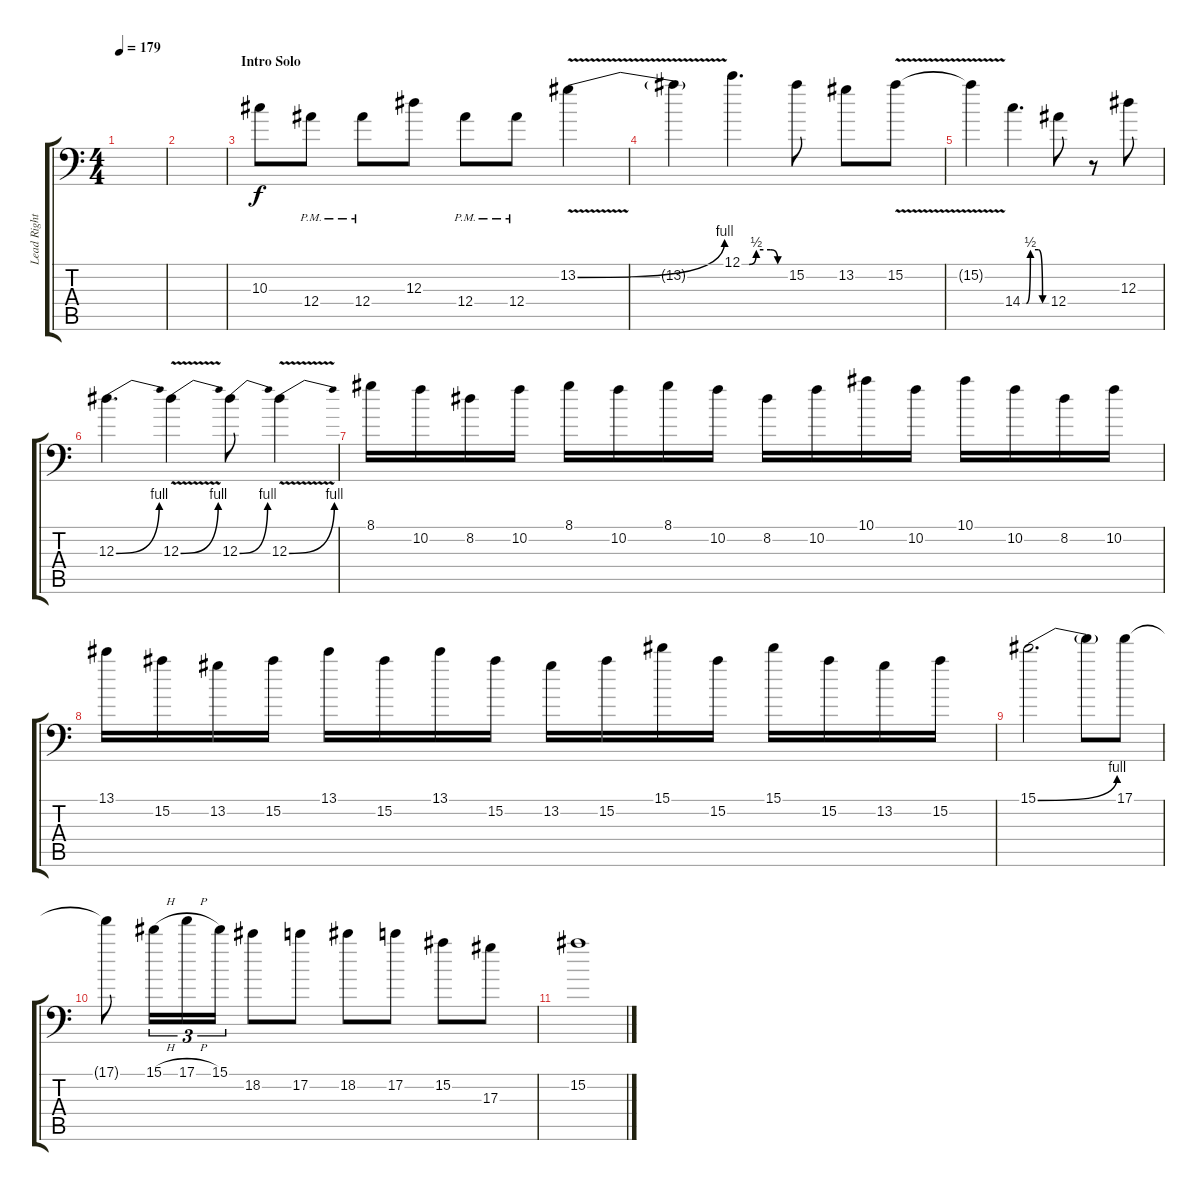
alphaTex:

\track ("Lead Right 1" "Lead Right") {instrument distortionguitar}
\staff {score tabs}
\tuning (C4 G3 Eb3 Bb2 F2 Bb1) {hide}
\ts (4 4)
\tempo 179
\clef f4
\ks c
|
|
\section ("" "Intro Solo")
10.3.8 12.4{pm}.8 12.4{pm}.8 12.3.8 12.4{pm}.8 12.4{pm}.8 13.2{be (bend 0 0 60 4) v}.4 |
13.2{t}.4 12.1{be (custom 0 0 10 0 20 2 40 2 50 0 60 0)}.4{d} 15.2.8 13.2.8 15.2{v}.8 |
15.2{t}.4 14.4{be (custom 0 0 10 0 20 2 40 2 50 0 60 0)}.4{d} 12.4.8 r.8 12.3.8 |
12.3{be (bend 0 0 60 4)}.4{d} 12.3{be (bend 0 0 60 4) v}.4 12.3{be (bend 0 0 60 4)}.8 12.3{be (bend 0 0 60 4) v}.4 |
8.1.16 10.2.16 8.2.16 10.2.16 8.1.16 10.2.16 8.1.16 10.2.16 8.2.16 10.2.16 10.1.16 10.2.16 10.1.16 10.2.16 8.2.16 10.2.16 |
13.1.16 15.2.16 13.2.16 15.2.16 13.1.16 15.2.16 13.1.16 15.2.16 13.2.16 15.2.16 15.1.16 15.2.16 15.1.16 15.2.16 13.2.16 15.2.16 |
15.1{be (bend 0 0 60 4)}.2{d} 15.1{t}.8 17.1.8 |
17.1{t}.8 15.1{h}.16{tu (3 2)} 17.1{h}.16{tu (3 2)} 15.1.16{tu (3 2)} 18.2.8 17.2.8 18.2.8 17.2.8 15.2.8 17.3.8 |
15.2.1
